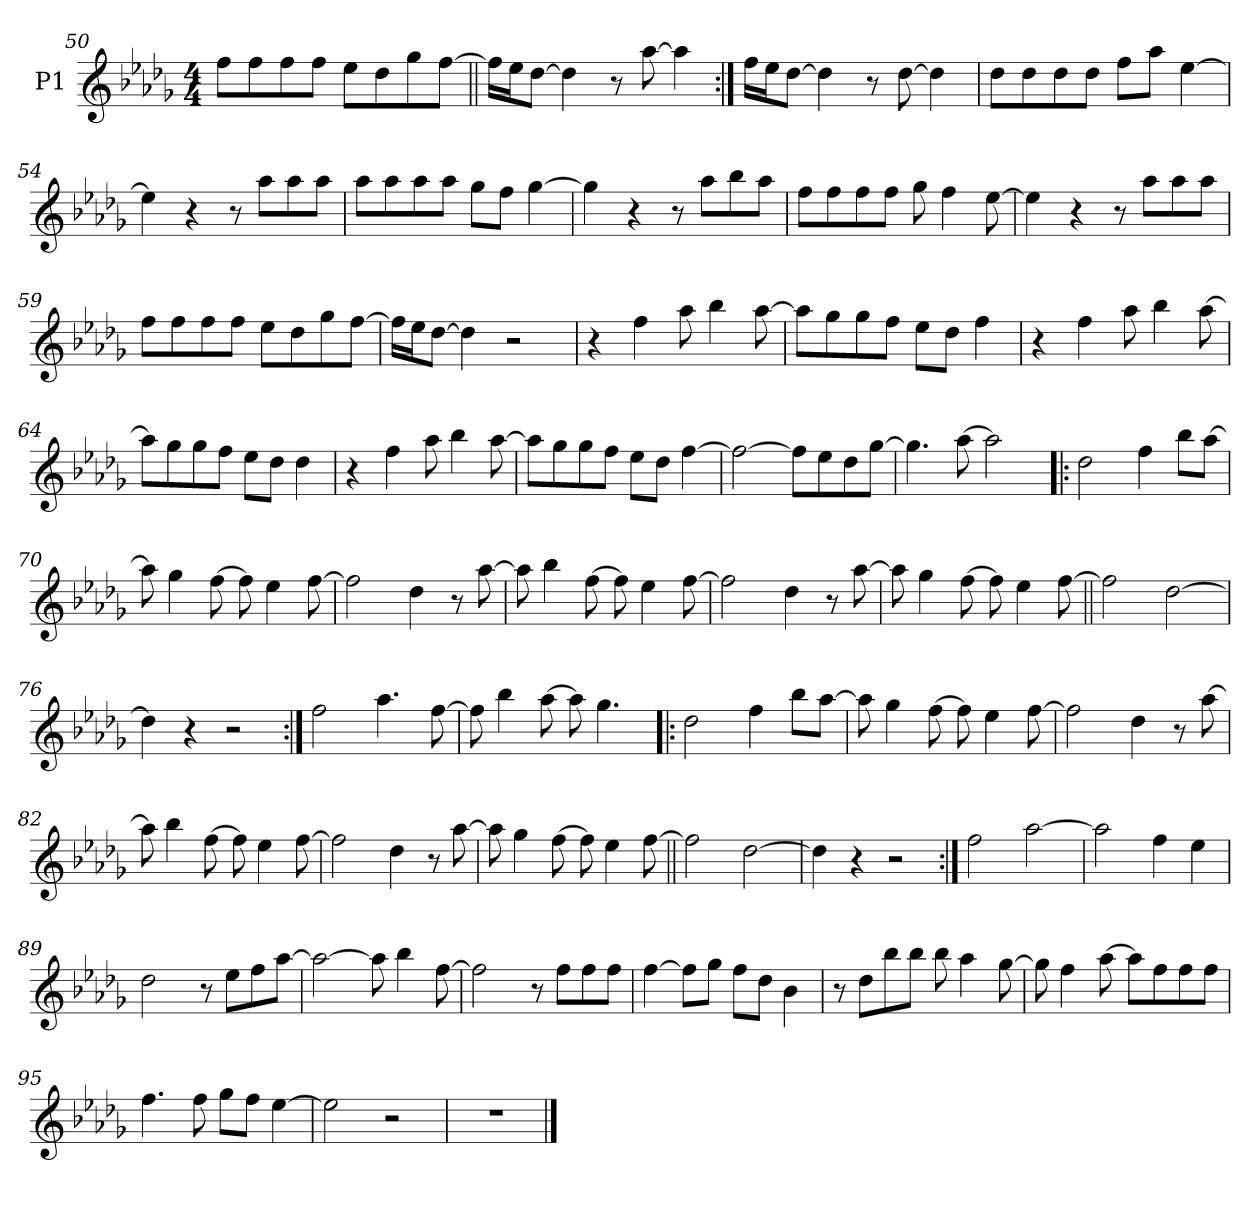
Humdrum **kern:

**kern
*part1
*staff1
*I"P1
*clefG2
*k[b-e-a-d-g-]
*M4/4
=50
8ff\L
8ff\
8ff\
8ff\J
8ee-\L
8dd-\
8gg-\
[8ff\J
!!LO:LB:g=z
=51||
16ff\LL]
16ee-\J
[8dd-\J
4dd-\]
8r
[8aa-\
4aa-\]
=52:|!
16ff\LL
16ee-\J
[8dd-\J
4dd-\]
8r
[8dd-\
4dd-\]
=53
8dd-\L
8dd-\
8dd-\
8dd-\J
8ff\L
8aa-\J
[4ee-\
=54
4ee-\]
4r
8r
8aa-\L
8aa-\
8aa-\J
!!LO:LB:g=z
=55
8aa-\L
8aa-\
8aa-\
8aa-\J
8gg-\L
8ff\J
[4gg-\
=56
4gg-\]
4r
8r
8aa-\L
8bb-\
8aa-\J
=57
8ff\L
8ff\
8ff\
8ff\J
8gg-\
4ff\
[8ee-\
=58
4ee-\]
4r
8r
8aa-\L
8aa-\
8aa-\J
!!LO:LB:g=z
=59
8ff\L
8ff\
8ff\
8ff\J
8ee-\L
8dd-\
8gg-\
[8ff\J
=60
16ff\LL]
16ee-\J
[8dd-\J
4dd-\]
2r
=61
4r
4ff\
8aa-\
4bb-\
[8aa-\
=62
8aa-\L]
8gg-\
8gg-\
8ff\J
8ee-\L
8dd-\J
4ff\
=63
4r
4ff\
8aa-\
4bb-\
[8aa-\
!!LO:LB:g=z
=64
8aa-\L]
8gg-\
8gg-\
8ff\J
8ee-\L
8dd-\J
4dd-\
=65
4r
4ff\
8aa-\
4bb-\
[8aa-\
=66
8aa-\L]
8gg-\
8gg-\
8ff\J
8ee-\L
8dd-\J
[4ff\
=67
2ff\_
8ff\L]
8ee-\
8dd-\
[8gg-\J
=68
4.gg-\]
[8aa-\
2aa-\]
!!LO:LB:g=z
=69!|:
2dd-\
4ff\
8bb-\L
[8aa-\J
=70
8aa-\]
4gg-\
[8ff\
8ff\]
4ee-\
[8ff\
=71
2ff\]
4dd-\
8r
[8aa-\
=72
8aa-\]
4bb-\
[8ff\
8ff\]
4ee-\
[8ff\
=73
2ff\]
4dd-\
8r
[8aa-\
!!LO:LB:g=z
=74
8aa-\]
4gg-\
[8ff\
8ff\]
4ee-\
[8ff\
=75||
2ff\]
[2dd-\
=76
4dd-\]
4r
2r
=77:|!
2ff\
4.aa-\
[8ff\
=78
8ff\]
4bb-\
[8aa-\
8aa-\]
4.gg-\
=79!|:
2dd-\
4ff\
8bb-\L
[8aa-\J
!!LO:LB:g=z
=80
8aa-\]
4gg-\
[8ff\
8ff\]
4ee-\
[8ff\
=81
2ff\]
4dd-\
8r
[8aa-\
=82
8aa-\]
4bb-\
[8ff\
8ff\]
4ee-\
[8ff\
=83
2ff\]
4dd-\
8r
[8aa-\
=84
8aa-\]
4gg-\
[8ff\
8ff\]
4ee-\
[8ff\
!!LO:LB:g=z
=85||
2ff\]
[2dd-\
=86
4dd-\]
4r
2r
=87:|!
2ff\
[2aa-\
=88
2aa-\]
4ff\
4ee-\
=89
2dd-\
8r
8ee-\L
8ff\
[8aa-\J
=90
2aa-\_
8aa-\]
4bb-\
[8ff\
!!LO:LB:g=z
=91
2ff\]
8r
8ff\L
8ff\
8ff\J
=92
[4ff\
8ff\L]
8gg-\J
8ff\L
8dd-\J
4b-\
=93
8r
8dd-\L
8bb-\
8bb-\J
8bb-\
4aa-\
[8gg-\
=94
8gg-\]
4ff\
[8aa-\
8aa-\L]
8ff\
8ff\
8ff\J
=95
4.ff\
8ff\
8gg-\L
8ff\J
[4ee-\
!!LO:LB:g=z
=96
2ee-\]
2r
=97
1r
==
*-
